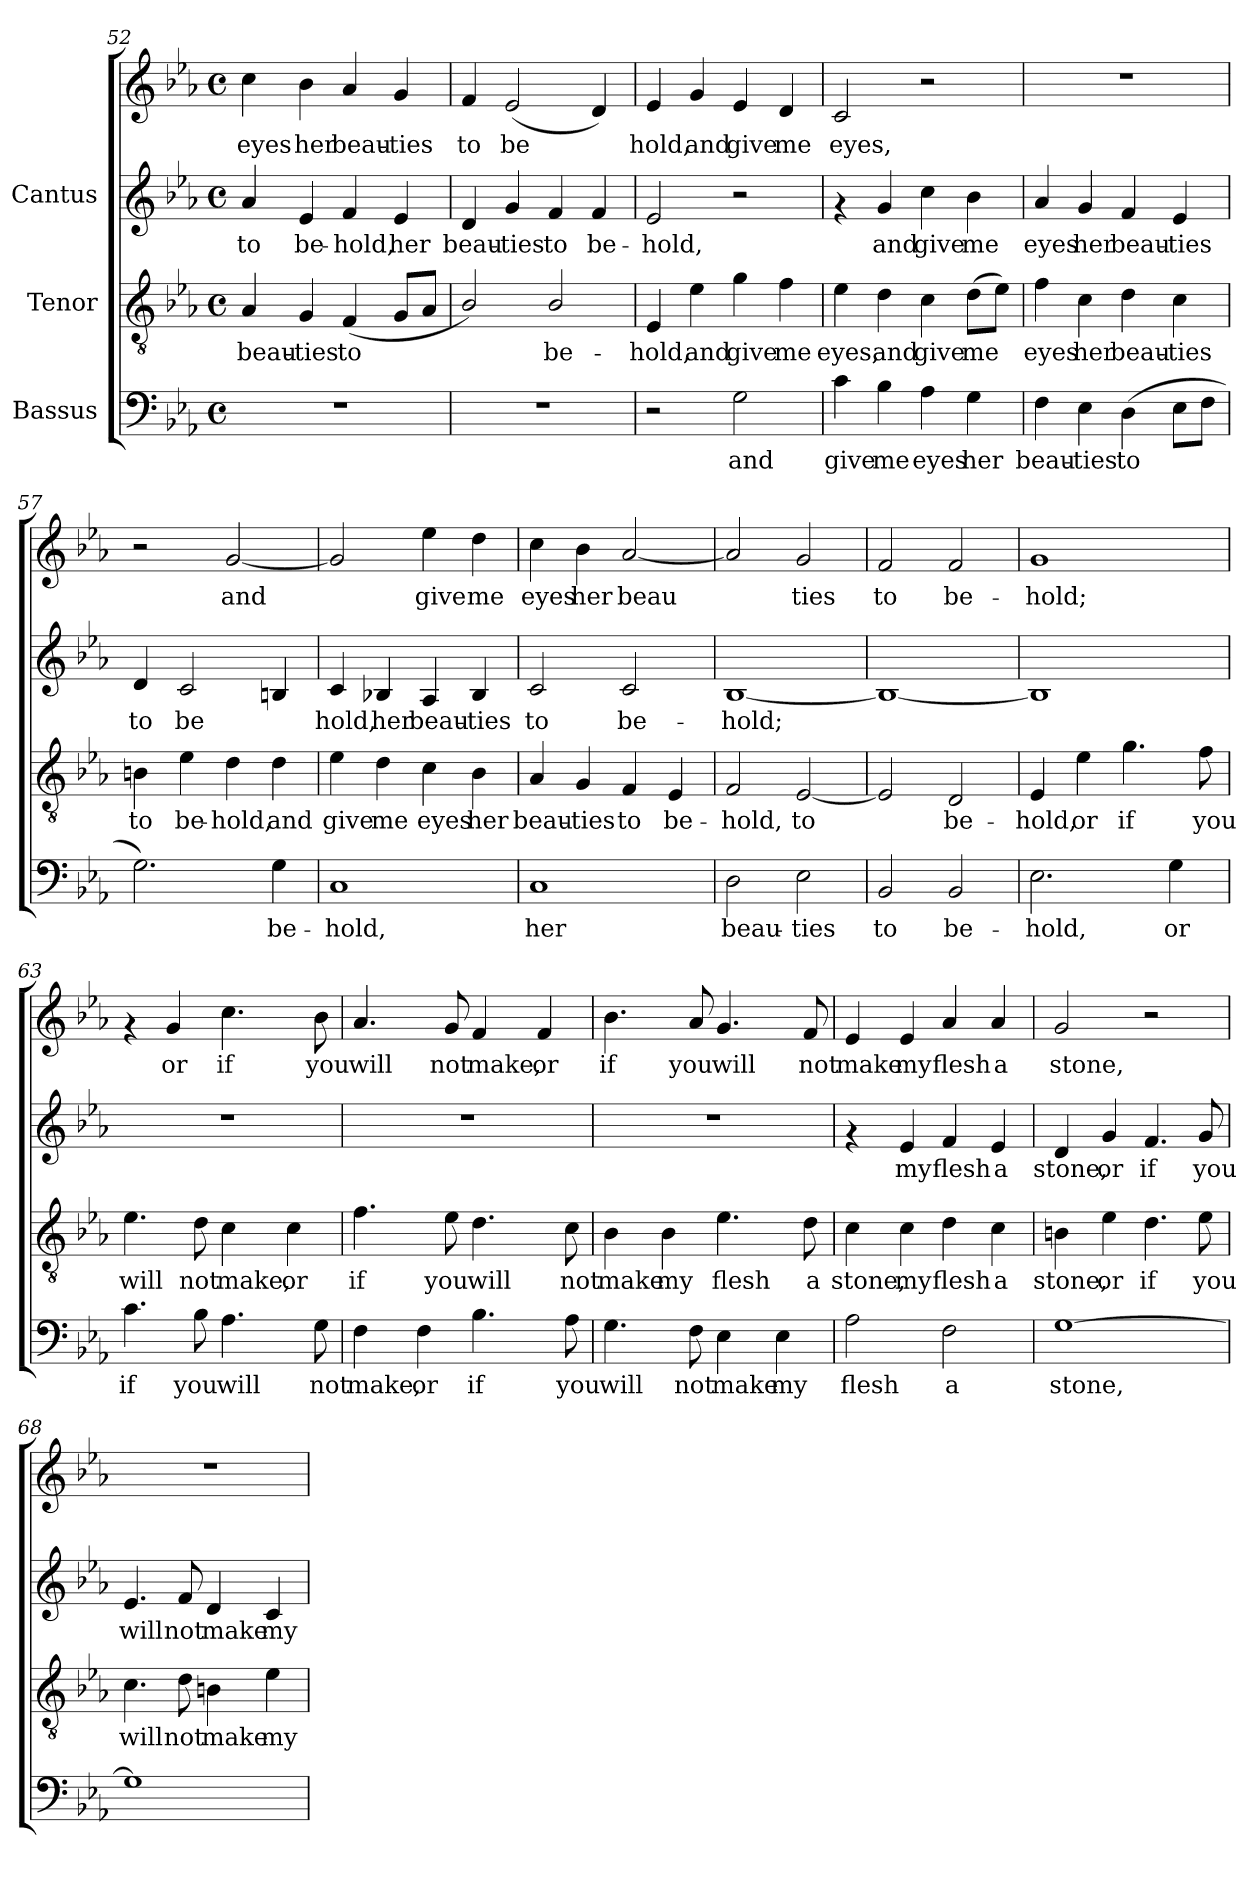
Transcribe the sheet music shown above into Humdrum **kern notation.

**kern	**text	**kern	**text	**kern	**text	**kern	**text
*part3	*part3	*part2	*part2	*part1	*part1	*part1	*part1
*staff4	*staff4	*staff3	*staff3	*staff2	*staff2	*staff1	*staff1
*I"Bassus	*	*I"Tenor	*	*I"Cantus	*	*	*
!!LO:LB:g=z
*clefF4	*	*clefGv2	*	*clefG2	*	*clefG2	*
*k[b-e-a-]	*	*k[b-e-a-]	*	*k[b-e-a-]	*	*k[b-e-a-]	*
*E-:	*	*E-:	*	*E-:	*	*E-:	*
*M4/4	*	*M4/4	*	*M4/4	*	*M4/4	*
*met(c)	*	*met(c)	*	*met(c)	*	*met(c)	*
=52	=52	=52	=52	=52	=52	=52	=52
!	!	!	!LO:LY:b:cj	!	!LO:LY:b:cj	!	!LO:LY:b:cj
1r	.	4A-/	beau-	4a-/	to	4cc\	eyes
!	!	!	!LO:LY:b:cj	!	!LO:LY:b:cj	!	!LO:LY:b:cj
.	.	4G/	-ties	4e-/	be-	4b-\	her
!	!	!	!LO:LY:b:cj	!	!LO:LY:b:cj	!	!LO:LY:b:cj
.	.	(<4F/	to	4f/	-hold,	4a-/	beau-
!	!	!	!LO:LY:b:cj	!	!LO:LY:b:cj	!	!LO:LY:b:cj
.	.	8G/L	.	4e-/	her	4g/	-ties
!	!	!	!LO:LY:b:cj	!	!	!	!
.	.	8A-/J	.	.	.	.	.
=53	=53	=53	=53	=53	=53	=53	=53
!	!	!	!LO:LY:b:cj	!	!LO:LY:b:cj	!	!LO:LY:b:cj
1r	.	2B-/)	.	4d/	-beau-	4f/	to
!	!	!	!	!	!LO:LY:b:cj	!	!LO:LY:b:cj
.	.	.	.	4g/	-ties	(<2e-/	be-
!	!	!	!LO:LY:b:cj	!	!LO:LY:b:cj	!	!
.	.	2B-/	be-	4f/	to	.	.
!	!	!	!	!	!LO:LY:b:cj	!	!LO:LY:b:cj
.	.	.	.	4f/	be-	4d/)	--
=54	=54	=54	=54	=54	=54	=54	=54
!	!	!	!LO:LY:b:cj	!	!LO:LY:b:cj	!	!LO:LY:b:cj
2r	.	4E-/	-hold,	2e-/	hold,	4e-/	-hold,
!	!	!	!LO:LY:b:cj	!	!	!	!LO:LY:b:cj
.	.	4e-\	and	.	.	4g/	and
!	!LO:LY:b:cj	!	!LO:LY:b:cj	!	!	!	!LO:LY:b:cj
2G\	and	4g\	give	2r	.	4e-/	give
!	!	!	!LO:LY:b:cj	!	!	!	!LO:LY:b:cj
.	.	4f\	me	.	.	4d/	me
=55	=55	=55	=55	=55	=55	=55	=55
!	!LO:LY:b:cj	!	!LO:LY:b:cj	!	!	!	!LO:LY:b:cj
4c\	give	4e-\	eyes,	4rf	.	2c/	eyes,
!	!LO:LY:b:cj	!	!LO:LY:b:cj	!	!LO:LY:b:cj	!	!
4B-\	me	4d\	and	4g/	and	.	.
!	!LO:LY:b:cj	!	!LO:LY:b:cj	!	!LO:LY:b:cj	!	!
4A-\	eyes	4c\	give	4cc\	give	2r	.
!	!LO:LY:b:cj	!	!LO:LY:b:cj	!	!LO:LY:b:cj	!	!
4G\	her	(>8d\L	me	4b-\	me	.	.
!	!	!	!LO:LY:b:cj	!	!	!	!
.	.	8e-\J)	.	.	.	.	.
!!LO:PB:g=z
=56	=56	=56	=56	=56	=56	=56	=56
!	!LO:LY:b:cj	!	!LO:LY:b:cj	!	!LO:LY:b:cj	!	!
4F\	beau-	4f\	eyes	4a-/	eyes	1r	.
!	!LO:LY:b:cj	!	!LO:LY:b:cj	!	!LO:LY:b:cj	!	!
4E-\	-ties	4c\	her	4g/	her	.	.
!	!LO:LY:b:cj	!	!LO:LY:b:cj	!	!LO:LY:b:cj	!	!
(>4D\	to	4d\	beau-	4f/	beau-	.	.
!	!LO:LY:b:cj	!	!LO:LY:b:cj	!	!LO:LY:b:cj	!	!
8E-\L	.	4c\	-ties	4e-/	-ties	.	.
!	!LO:LY:b:cj	!	!	!	!	!	!
8F\J	.	.	.	.	.	.	.
=57	=57	=57	=57	=57	=57	=57	=57
!	!LO:LY:b:cj	!	!LO:LY:b:cj	!	!LO:LY:b:cj	!	!
2.G\)	.	4Bn\	to	4d/	to	2r	.
!	!	!	!LO:LY:b:cj	!	!LO:LY:b:cj	!	!
.	.	4e-\	be-	2c/	be-	.	.
!	!	!	!LO:LY:b:cj	!	!	!	!LO:LY:b:cj
.	.	4d\	-hold,	.	.	[<2g/	and
!	!LO:LY:b:cj	!	!LO:LY:b:cj	!	!LO:LY:b:cj	!	!
4G\	be-	4d\	and	4Bn/	--	.	.
=58	=58	=58	=58	=58	=58	=58	=58
!	!LO:LY:b:cj	!	!LO:LY:b:cj	!	!LO:LY:b:cj	!	!LO:LY:b:cj
1C	-hold,	4e-\	give	4c/	hold,	2g/]	-
!	!	!	!LO:LY:b:cj	!	!LO:LY:b:cj	!	!
.	.	4d\	me	4B-X/	her	.	.
!	!	!	!LO:LY:b:cj	!	!LO:LY:b:cj	!	!LO:LY:b:cj
.	.	4c\	eyes	4A-/	beau-	4ee-\	give
!	!	!	!LO:LY:b:cj	!	!LO:LY:b:cj	!	!LO:LY:b:cj
.	.	4B-\	her	4B-/	-ties	4dd\	me
=59	=59	=59	=59	=59	=59	=59	=59
!	!LO:LY:b:cj	!	!LO:LY:b:cj	!	!LO:LY:b:cj	!	!LO:LY:b:cj
1C	her	4A-/	beau-	2c/	-to	4cc\	eyes
!	!	!	!LO:LY:b:cj	!	!	!	!LO:LY:b:cj
.	.	4G/	-ties	.	.	4b-\	her
!	!	!	!LO:LY:b:cj	!	!LO:LY:b:cj	!	!LO:LY:b:cj
.	.	4F/	to	2c/	be-	[<2a-/	beau-
!	!	!	!LO:LY:b:cj	!	!	!	!
.	.	4E-/	be-	.	.	.	.
!!LO:LB:g=z
=60	=60	=60	=60	=60	=60	=60	=60
!	!LO:LY:b:cj	!	!LO:LY:b:cj	!	!LO:LY:b:cj	!	!LO:LY:b:cj
2D\	beau-	2F/	-hold,	[<1B-	hold;	2a-/]	-
!	!LO:LY:b:cj	!	!LO:LY:b:cj	!	!	!	!LO:LY:b:cj
2E-\	-ties	[<2E-/	to	.	.	2g/	ties
=61	=61	=61	=61	=61	=61	=61	=61
!	!LO:LY:b:cj	!	!LO:LY:b:cj	!	!	!	!LO:LY:b:cj
2BB-/	to	2E-/]	.	1B-_<	.	2f/	to
!	!LO:LY:b:cj	!	!LO:LY:b:cj	!	!	!	!LO:LY:b:cj
2BB-/	be-	2D/	be-	.	.	2f/	be-
=62	=62	=62	=62	=62	=62	=62	=62
!	!LO:LY:b:cj	!	!LO:LY:b:cj	!	!	!	!LO:LY:b:cj
2.E-\	-hold,	4E-/	-hold,	1B-]	.	1g	-hold;
!	!	!	!LO:LY:b:cj	!	!	!	!
.	.	4e-\	or	.	.	.	.
!	!	!	!LO:LY:b:cj	!	!	!	!
.	.	4.g\	if	.	.	.	.
!	!LO:LY:b:cj	!	!	!	!	!	!
4G\	or	.	.	.	.	.	.
!	!	!	!LO:LY:b:cj	!	!	!	!
.	.	8f\	you	.	.	.	.
=63	=63	=63	=63	=63	=63	=63	=63
!	!LO:LY:b:cj	!	!LO:LY:b:cj	!	!	!	!
4.c\	if	4.e-\	will	1r	.	4rf	.
!	!	!	!	!	!	!	!LO:LY:b:cj
.	.	.	.	.	.	4g/	or
!	!LO:LY:b:cj	!	!LO:LY:b:cj	!	!	!	!
8B-\	you	8d\	not	.	.	.	.
!	!LO:LY:b:cj	!	!LO:LY:b:cj	!	!	!	!LO:LY:b:cj
4.A-\	will	4c\	make,	.	.	4.cc\	if
!	!	!	!LO:LY:b:cj	!	!	!	!
.	.	4c\	or	.	.	.	.
!	!LO:LY:b:cj	!	!	!	!	!	!LO:LY:b:cj
8G\	not	.	.	.	.	8b-\	you
=64	=64	=64	=64	=64	=64	=64	=64
!	!LO:LY:b:cj	!	!LO:LY:b:cj	!	!	!	!LO:LY:b:cj
4F\	make,	4.f\	if	1r	.	4.a-/	will
!	!LO:LY:b:cj	!	!	!	!	!	!
4F\	or	.	.	.	.	.	.
!	!	!	!LO:LY:b:cj	!	!	!	!LO:LY:b:cj
.	.	8e-\	you	.	.	8g/	not
!	!LO:LY:b:cj	!	!LO:LY:b:cj	!	!	!	!LO:LY:b:cj
4.B-\	if	4.d\	will	.	.	4f/	make,
!	!	!	!	!	!	!	!LO:LY:b:cj
.	.	.	.	.	.	4f/	or
!	!LO:LY:b:cj	!	!LO:LY:b:cj	!	!	!	!
8A-\	you	8c\	not	.	.	.	.
!!LO:LB:g=z
=65	=65	=65	=65	=65	=65	=65	=65
!	!LO:LY:b:cj	!	!LO:LY:b:cj	!	!	!	!LO:LY:b:cj
4.G\	will	4B-\	make	1r	.	4.b-\	if
!	!	!	!LO:LY:b:cj	!	!	!	!
.	.	4B-\	my	.	.	.	.
!	!LO:LY:b:cj	!	!	!	!	!	!LO:LY:b:cj
8F\	not	.	.	.	.	8a-/	you
!	!LO:LY:b:cj	!	!LO:LY:b:cj	!	!	!	!LO:LY:b:cj
4E-\	make	4.e-\	flesh	.	.	4.g/	will
!	!LO:LY:b:cj	!	!	!	!	!	!
4E-\	my	.	.	.	.	.	.
!	!	!	!LO:LY:b:cj	!	!	!	!LO:LY:b:cj
.	.	8d\	a	.	.	8f/	not
=66	=66	=66	=66	=66	=66	=66	=66
!	!LO:LY:b:cj	!	!LO:LY:b:cj	!	!	!	!LO:LY:b:cj
2A-\	flesh	4c\	stone,	4rf	.	4e-/	make
!	!	!	!LO:LY:b:cj	!	!LO:LY:b:cj	!	!LO:LY:b:cj
.	.	4c\	my	4e-/	my	4e-/	my
!	!LO:LY:b:cj	!	!LO:LY:b:cj	!	!LO:LY:b:cj	!	!LO:LY:b:cj
2F\	a	4d\	flesh	4f/	flesh	4a-/	flesh
!	!	!	!LO:LY:b:cj	!	!LO:LY:b:cj	!	!LO:LY:b:cj
.	.	4c\	a	4e-/	a	4a-/	a
=67	=67	=67	=67	=67	=67	=67	=67
!	!LO:LY:b:cj	!	!LO:LY:b:cj	!	!LO:LY:b:cj	!	!LO:LY:b:cj
[>1G	stone,	4Bn\	stone,	4d/	stone,	2g/	stone,
!	!	!	!LO:LY:b:cj	!	!LO:LY:b:cj	!	!
.	.	4e-\	or	4g/	or	.	.
!	!	!	!LO:LY:b:cj	!	!LO:LY:b:cj	!	!
.	.	4.d\	if	4.f/	if	2r	.
!	!	!	!LO:LY:b:cj	!	!LO:LY:b:cj	!	!
.	.	8e-\	you	8g/	you	.	.
=68	=68	=68	=68	=68	=68	=68	=68
!	!	!	!LO:LY:b:cj	!	!LO:LY:b:cj	!	!
1G]	.	4.c\	will	4.e-/	will	1r	.
!	!	!	!LO:LY:b:cj	!	!LO:LY:b:cj	!	!
.	.	8d\	not	8f/	not	.	.
!	!	!	!LO:LY:b:cj	!	!LO:LY:b:cj	!	!
.	.	4Bn\	make	4d/	make	.	.
!	!	!	!LO:LY:b:cj	!	!LO:LY:b:cj	!	!
.	.	4e-\	my	4c/	my	.	.
=	=	=	=	=	=	=	=
*-	*-	*-	*-	*-	*-	*-	*-
